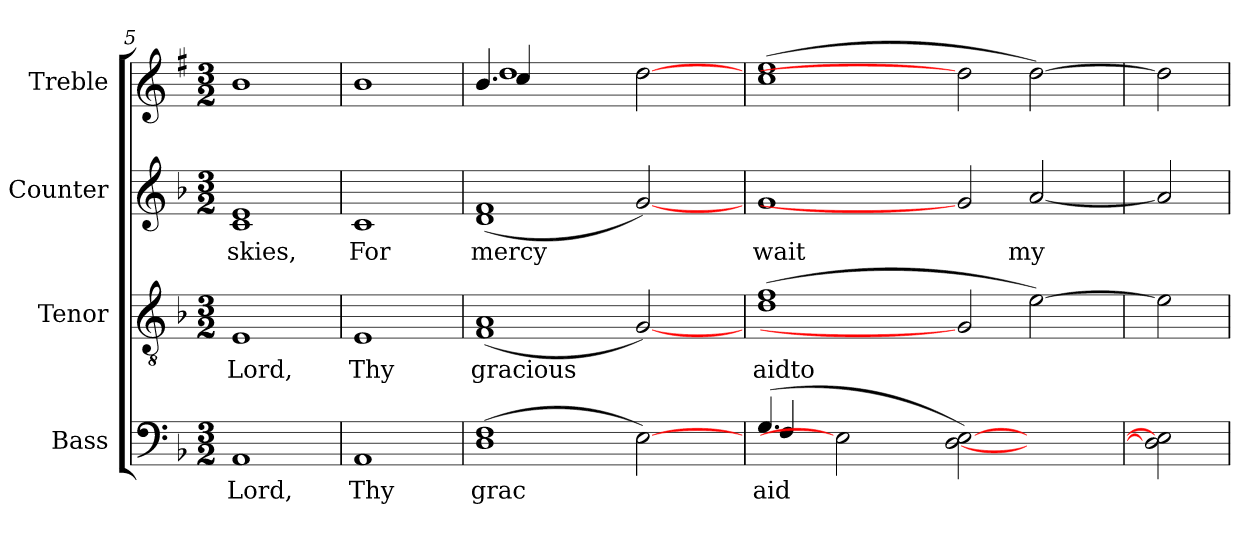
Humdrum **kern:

**kern	**text	**kern	**text	**kern	**text	**kern
*part4	*part4	*part3	*part3	*part2	*part2	*part1
*staff4	*staff4	*staff3	*staff3	*staff2	*staff2	*staff1
*I"Bass	*	*I"Tenor	*	*I"Counter	*	*I"Treble
*I'B.	*	*I'T.	*	*I'C.	*	*I'Tr.
*clefF4	*	*clefGv2	*	*clefG2	*	*clefG2
*	*	*	*	*	*	*ITrd1c2
*k[b-]	*	*k[b-]	*	*k[b-]	*	*k[b-]
*F:	*	*F:	*	*F:	*	*F:
*M3/2	*	*M3/2	*	*M3/2	*	*M3/2
=5	=5	=5	=5	=5	=5	=5
!	!LO:LY:a:rj	!	!LO:LY:b:rj	!	!LO:LY:b:rj	!
1AA	Lord,	1E	Lord,	1e 1c	skies,	1a
=6	=6	=6	=6	=6	=6	=6
!	!LO:LY:a:rj	!	!LO:LY:b:rj	!	!LO:LY:b:rj	!
1AA	Thy	1E	Thy	1c	For	1a
=7	=7	=7	=7	=7	=7	=7
!	!LO:LY:a:rj	!	!LO:LY:b:rj	!	!LO:LY:b:rj	!
*	*	*	*	*	*	*^
*	*	*	*	*	*	*	*^
(>1D 1F	grac-	(<1F 1A	gracious-	(<1d 1f	mercy-	4.a/	1cc	4b-/
.	.	.	.	.	.	.	.	1ryy
.	.	.	.	.	.	1ryy	.	.
!	!LO:LY:a:rj	!	!LO:LY:b:rj	!	!LO:LY:b:rj	!	!	!
[2E)	--	[2G)	-	[2g)	-	.	[2cc	.
.	.	.	.	.	.	.	.	4ryy
.	.	.	.	.	.	8ryy	.	.
*	*	*	*	*	*	*v	*v	*v
=8	=8	=8	=8	=8	=8	=8
*^	*	*	*	*	*	*
!	!	!LO:LY:a:rj	!	!LO:LY:b:rj	!	!LO:LY:b:rj	!
(>4.G/	4F/	-aid	(>1d 1f	aidto	1g	wait	(>1b- 1dd
.	2ryy	.	.	.	.	.	.
2E]	.	.	.	.	.	.	.
.	1ryy	.	.	.	.	.	.
8ryy	.	.	.	.	.	.	.
!	!	!LO:LY:a:rj	!	!	!	!	!
[2E [2D)	.	.	2G]	.	2g]	.	2cc]
!	!	!	!	!LO:LY:b:rj	!	!LO:LY:b:rj	!
2ryy	.	.	[2e)	.	[2a	my	[2cc)
.	4ryy	.	.	.	.	.	.
*v	*v	*	*	*	*	*	*
=9	=9	=9	=9	=9	=9	=9
2E] 2D]	.	2e]	.	2a]	.	2cc]
=	=	=	=	=	=	=
*-	*-	*-	*-	*-	*-	*-
